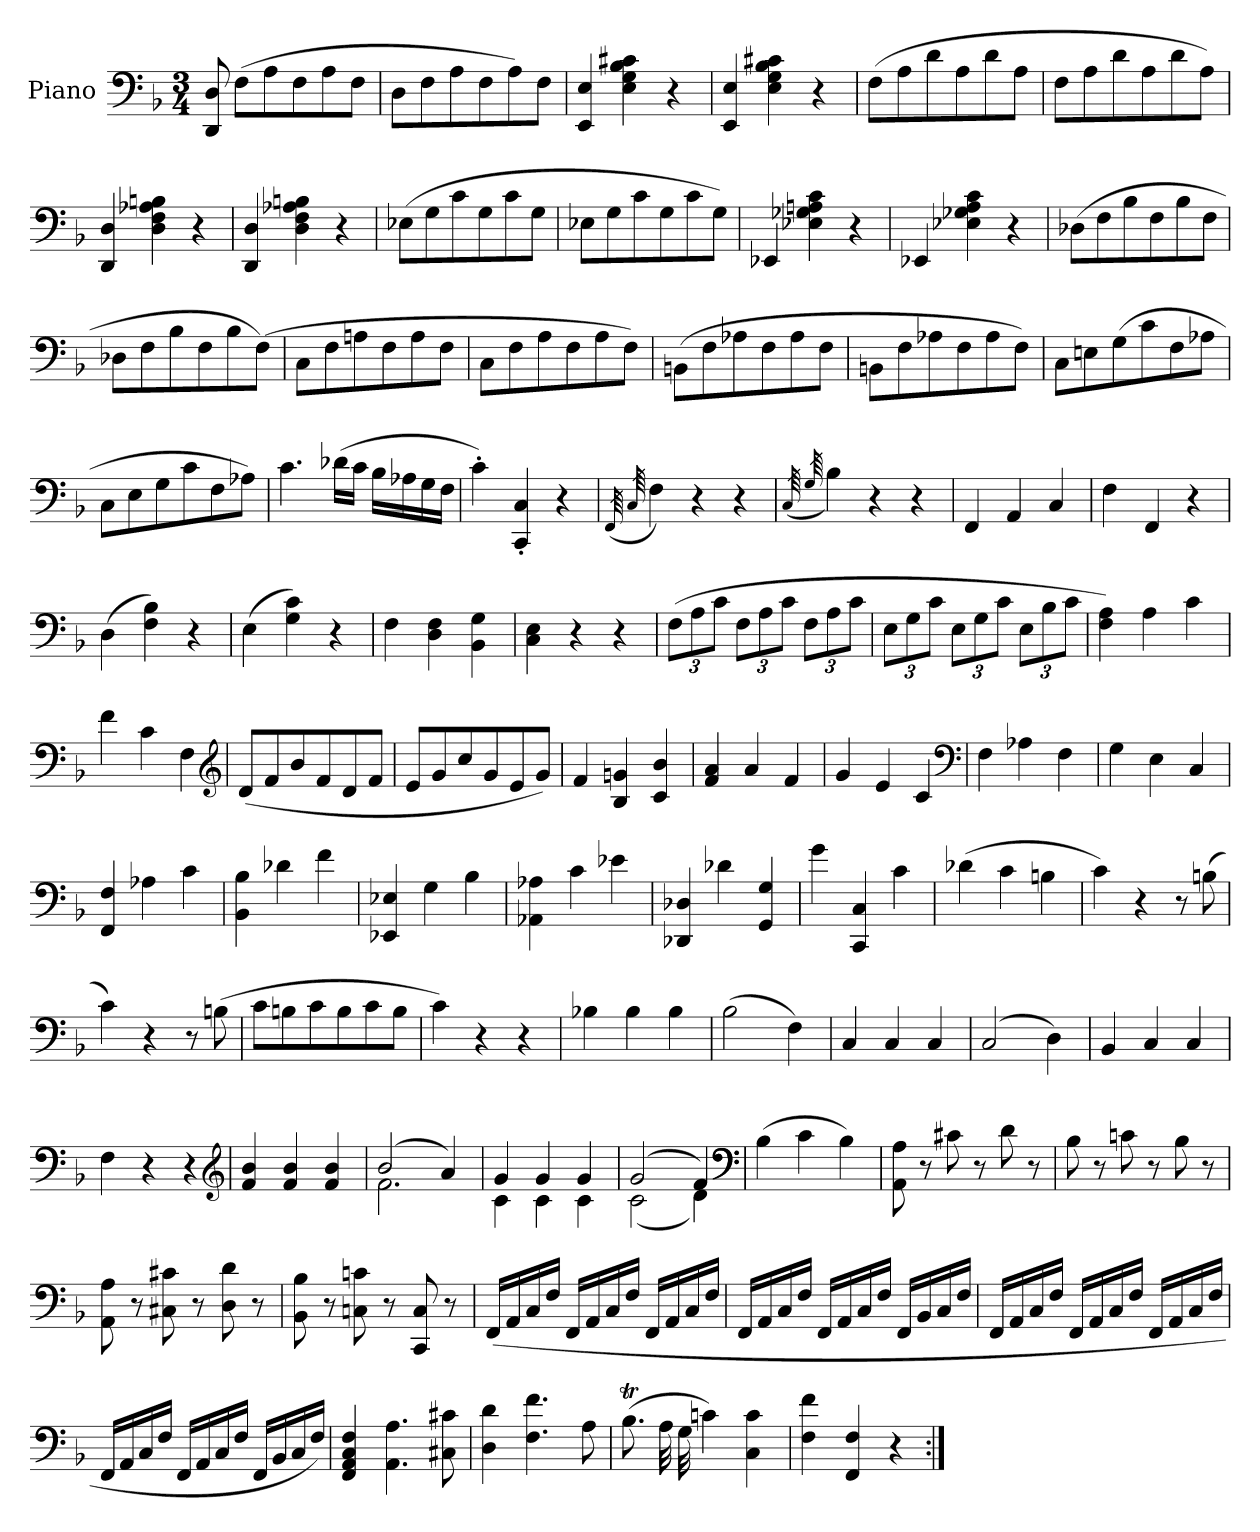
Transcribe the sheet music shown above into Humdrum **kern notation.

**kern
*part1
*staff1
*I"Piano
*I'Pno
*clefF4
*k[b-]
*F:
*M3/4
=
8DD 8D
(8FL
8A
8F
8A
8FJ
=
8DL
8F
8A
8F
8A)
8FJ
=
4EE 4E
4E 4G 4B- 4c#X
4r
=
4EE 4E
4E 4G 4B- 4c#X
4r
=
(8FL
8A
8d
8A
8d
8AJ
=
8FL
8A
8d
8A
8d
8AJ)
=
4DD 4D
4D 4F 4A-X 4Bn
4r
=
4DD 4D
4D 4F 4A-X 4Bn
4r
=
(8E-XL
8G
8c
8G
8c
8GJ
=
8E-XL
8G
8c
8G
8c
8GJ)
=
4EE-X
4E-X 4G-X 4An 4c
4r
=
4EE-X
4E-X 4G-X 4A 4c
4r
=
(8D-XL
8F
8B-
8F
8B-
8FJ
=
8D-XL
8F
8B-
8F
8B-
(8FJ)
=
8CL
8F
8An
8F
8A
8FJ
=
8CL
8F
8A
8F
8A
8FJ)
=
(8BBnL
8F
8A-X
8F
8A-
8FJ
=
8BBnL
8F
8A-X
8F
8A-
8FJ)
=
8CL
8En
(8G
8c
8F
8A-XJ
=
8CL
8E
8G
8c
8F
8A-XJ)
=
4.c
(16d-XLL
16cJJ
16B-LL
16A-X
16G
16FJJ
=
4c')
4CC' 4C'
4r
=
(64qFF
64qC
4F)
4r
4r
=
(64qC
64qG
4B-)
4r
4r
=
4FF
4AA
4C
=
4F
4FF
4r
=
(4D
4F 4B-)
4r
=
(4E
4G 4c)
4r
=
4F
4D 4F
4BB- 4G
=
4C 4E
4r
4r
=
(12FL
12A
12cJ
12FL
12A
12cJ
12FL
12A
12cJ
=
12EL
12G
12cJ
12EL
12G
12cJ
12EL
12B-
12cJ
=
4F 4A)
4A
4c
=
4f
4c
4F
*clefG2
=
(8dL
8f
8b-
8f
8d
8fJ
=
8eL
8g
8cc
8g
8e
8gJ)
=
4f
4B- 4gn
4c 4b-
=
4f 4a
4a
4f
=
4g
4e
4c
*clefF4
=
4F
4A-X
4F
=
4G
4E
4C
=
4FF 4F
4A-X
4c
=
4BB- 4B-
4d-X
4f
=
4EE-X 4E-X
4G
4B-
=
4AA-X 4A-X
4c
4e-X
=
4DD-X 4D-X
4d-X
4GG 4G
=
4g
4CC 4C
4c
=
(4d-X
4c
4Bn
=
4c)
4r
8r
(8Bn
=
4c)
4r
8r
(8Bn
=
8cL
8Bn
8c
8B
8c
8BJ
=
4c)
4r
4r
=
4B-X
4B-
4B-
=
(2B-
4F)
=
4C
4C
4C
=
(2C
4D)
=
4BB-
4C
4C
=
4F
4r
4r
*clefG2
=
4f 4b-
4f 4b-
4f 4b-
=
*^
(2b-	2.f
4a)	.
=	=
4g	4c
4g	4c
4g	4c
=	=
(2g	(2c
4f)	4d)
*v	*v
*clefF4
=
(4B-
4c
4B-)
=
8AA 8A
8r
8c#X
8r
8d
8r
=
8B-
8r
8cn
8r
8B-
8r
=
8AA 8A
8r
8C#X 8c#X
8r
8D 8d
8r
=
8BB- 8B-
8r
8Cn 8cn
8r
8CC 8C
8r
=
(16FFLL
16AA
16C
16FJJ
16FFLL
16AA
16C
16FJJ
16FFLL
16AA
16C
16FJJ
=
16FFLL
16AA
16C
16FJJ
16FFLL
16AA
16C
16FJJ
16FFLL
16BB-
16C
16FJJ
=
16FFLL
16AA
16C
16FJJ
16FFLL
16AA
16C
16FJJ
16FFLL
16AA
16C
16FJJ
=
16FFLL
16AA
16C
16FJJ
16FFLL
16AA
16C
16FJJ
16FFLL
16BB-
16C
16FJJ)
=
4FF 4AA 4C 4F
4.AA 4.A
8C#X 8c#X
=
4D 4d
4.F 4.f
8A
=
(8.B-T
32A
32G
4cn)
4C 4c
=
4F 4f
4FF 4F
4r
=:|!
*-
